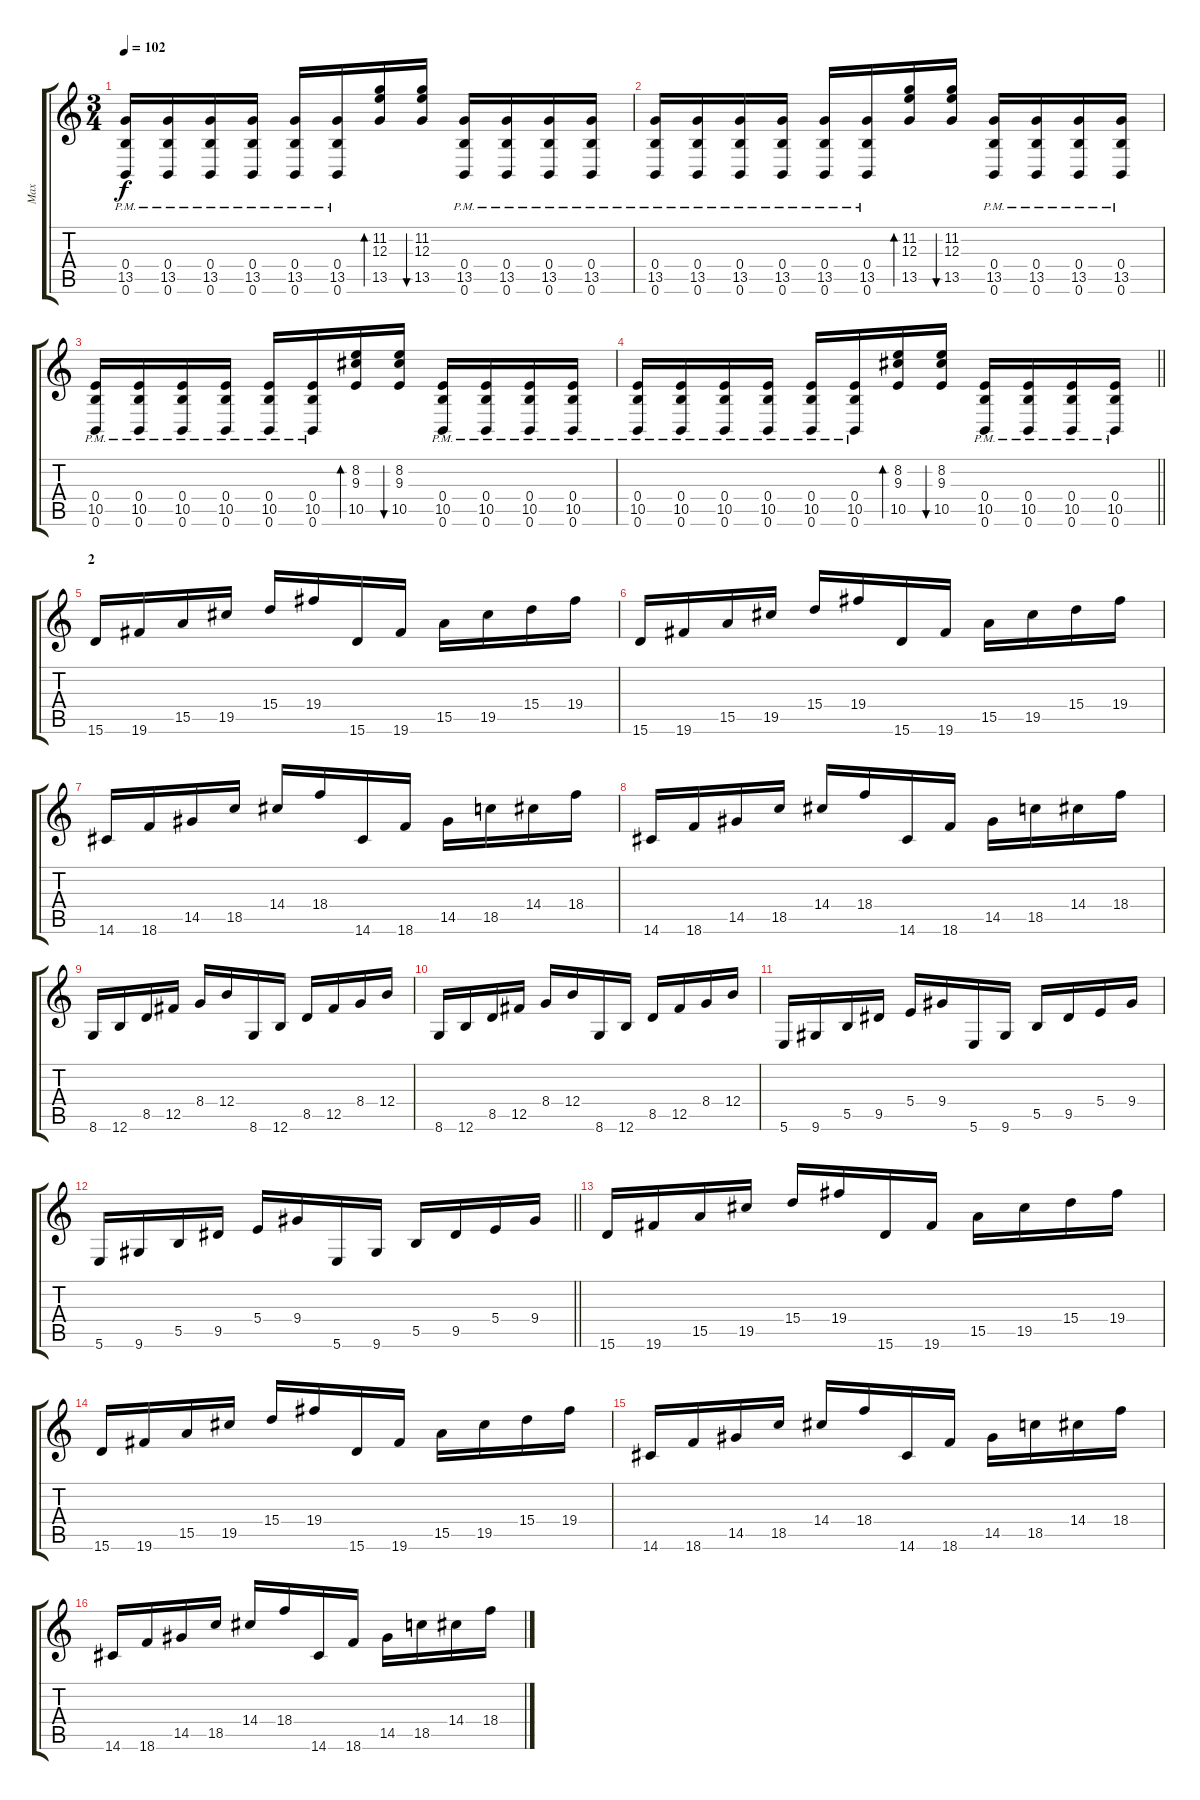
\track ("Max" "Max") {instrument distortionguitar}
\staff {score tabs}
\tuning (Db4 Ab3 E3 B2 Gb2 B1) {hide}
\ts (3 4)
\tempo 102
\clef g2
\ks c
(0.4 13.5{pm} 0.6).16{dy f} (0.4 13.5{pm} 0.6).16 (0.4 13.5{pm} 0.6).16 (0.4 13.5{pm} 0.6).16 (0.4 13.5{pm} 0.6).16 (0.4 13.5{pm} 0.6).16 (11.2 12.3 13.5).16{bd 240} (11.2 12.3 13.5).16{bu 240} (0.4 13.5{pm} 0.6).16 (0.4 13.5{pm} 0.6).16 (0.4 13.5{pm} 0.6).16 (0.4 13.5{pm} 0.6).16 |
(0.4 13.5{pm} 0.6).16 (0.4 13.5{pm} 0.6).16 (0.4 13.5{pm} 0.6).16 (0.4 13.5{pm} 0.6).16 (0.4 13.5{pm} 0.6).16 (0.4 13.5{pm} 0.6).16 (11.2 12.3 13.5).16{bd 240} (11.2 12.3 13.5).16{bu 240} (0.4 13.5{pm} 0.6).16 (0.4 13.5{pm} 0.6).16 (0.4 13.5{pm} 0.6).16 (0.4 13.5{pm} 0.6).16 |
(0.4{pm} 10.5{pm} 0.6{pm}).16 (0.4{pm} 10.5{pm} 0.6{pm}).16 (0.4{pm} 10.5{pm} 0.6{pm}).16 (0.4{pm} 10.5{pm} 0.6{pm}).16 (0.4{pm} 10.5{pm} 0.6{pm}).16 (0.4{pm} 10.5{pm} 0.6{pm}).16 (8.2 9.3 10.5).16{bd 240} (8.2 9.3 10.5).16{bu 240} (0.4{pm} 10.5{pm} 0.6{pm}).16 (0.4{pm} 10.5{pm} 0.6{pm}).16 (0.4{pm} 10.5{pm} 0.6{pm}).16 (0.4{pm} 10.5{pm} 0.6{pm}).16 |
\barLineRight lightlight
(0.4{pm} 10.5{pm} 0.6{pm}).16 (0.4{pm} 10.5{pm} 0.6{pm}).16 (0.4{pm} 10.5{pm} 0.6{pm}).16 (0.4{pm} 10.5{pm} 0.6{pm}).16 (0.4{pm} 10.5{pm} 0.6{pm}).16 (0.4{pm} 10.5{pm} 0.6{pm}).16 (8.2 9.3 10.5).16{bd 240} (8.2 9.3 10.5).16{bu 240} (0.4{pm} 10.5{pm} 0.6{pm}).16 (0.4{pm} 10.5{pm} 0.6{pm}).16 (0.4{pm} 10.5{pm} 0.6{pm}).16 (0.4{pm} 10.5{pm} 0.6{pm}).16 |
\section ("" "2")
15.6.16 19.6.16 15.5.16 19.5.16 15.4.16 19.4.16 15.6.16 19.6.16 15.5.16 19.5.16 15.4.16 19.4.16 |
15.6.16 19.6.16 15.5.16 19.5.16 15.4.16 19.4.16 15.6.16 19.6.16 15.5.16 19.5.16 15.4.16 19.4.16 |
14.6.16 18.6.16 14.5.16 18.5.16 14.4.16 18.4.16 14.6.16 18.6.16 14.5.16 18.5.16 14.4.16 18.4.16 |
14.6.16 18.6.16 14.5.16 18.5.16 14.4.16 18.4.16 14.6.16 18.6.16 14.5.16 18.5.16 14.4.16 18.4.16 |
8.6.16 12.6.16 8.5.16 12.5.16 8.4.16 12.4.16 8.6.16 12.6.16 8.5.16 12.5.16 8.4.16 12.4.16 |
8.6.16 12.6.16 8.5.16 12.5.16 8.4.16 12.4.16 8.6.16 12.6.16 8.5.16 12.5.16 8.4.16 12.4.16 |
5.6.16 9.6.16 5.5.16 9.5.16 5.4.16 9.4.16 5.6.16 9.6.16 5.5.16 9.5.16 5.4.16 9.4.16 |
\barLineRight lightlight
5.6.16 9.6.16 5.5.16 9.5.16 5.4.16 9.4.16 5.6.16 9.6.16 5.5.16 9.5.16 5.4.16 9.4.16 |
15.6.16 19.6.16 15.5.16 19.5.16 15.4.16 19.4.16 15.6.16 19.6.16 15.5.16 19.5.16 15.4.16 19.4.16 |
15.6.16 19.6.16 15.5.16 19.5.16 15.4.16 19.4.16 15.6.16 19.6.16 15.5.16 19.5.16 15.4.16 19.4.16 |
14.6.16 18.6.16 14.5.16 18.5.16 14.4.16 18.4.16 14.6.16 18.6.16 14.5.16 18.5.16 14.4.16 18.4.16 |
14.6.16 18.6.16 14.5.16 18.5.16 14.4.16 18.4.16 14.6.16 18.6.16 14.5.16 18.5.16 14.4.16 18.4.16
